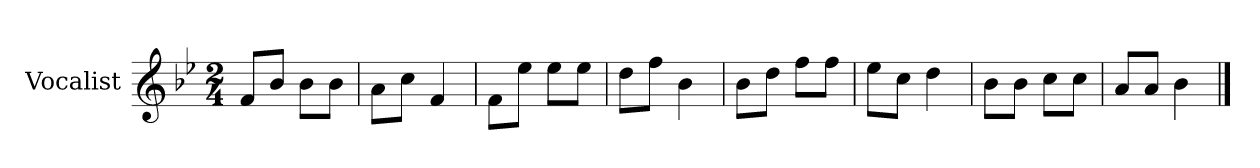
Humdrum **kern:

**kern
*part1
*staff1
*I"Vocalist
*k[b-e-]
*B-:
*M2/4
=1
8fL
8b-J
8b-L
8b-J
=2
8aL
8ccJ
4f
=3
8fL
8ee-J
8ee-L
8ee-J
=4
8ddL
8ffJ
4b-
=5
8b-L
8ddJ
8ffL
8ffJ
=6
8ee-L
8ccJ
4dd
=7
8b-L
8b-J
8ccL
8ccJ
=8
8aL
8aJ
4b-
==
*-
